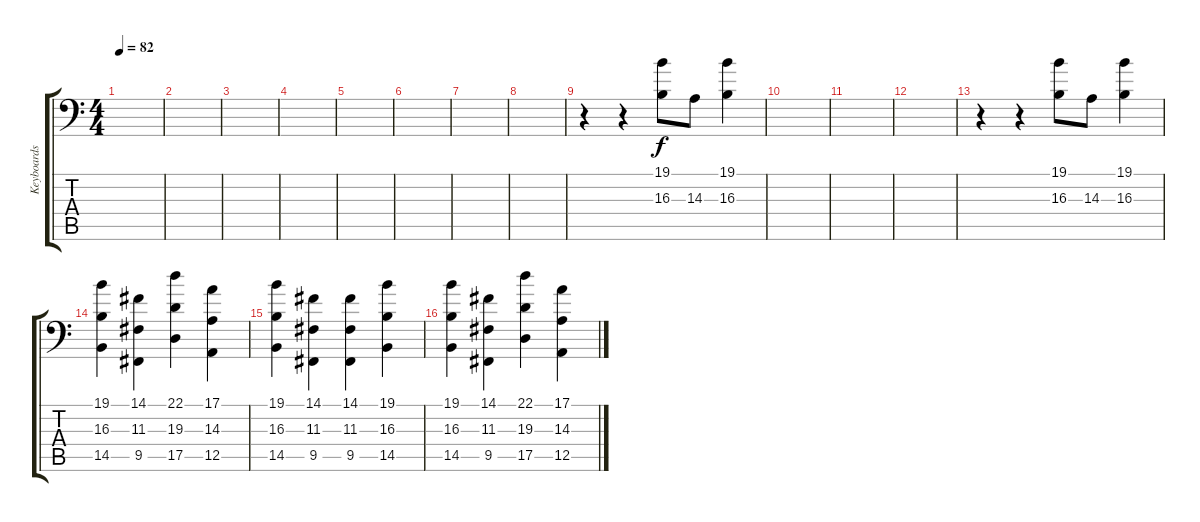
\track ("Keyboards" "Keyboards") {instrument stringensemble1}
\staff {score tabs}
\tuning (E3 B2 G2 D2 A1 E1) {hide}
\ts (4 4)
\tempo 82
\clef f4
\ks c
|
|
|
|
|
|
|
|
r.4 r.4 (19.1 16.3).8 14.3.8 (19.1 16.3).4 |
|
|
|
r.4 r.4 (19.1 16.3).8 14.3.8 (19.1 16.3).4 |
(19.1 16.3 14.5).4 (14.1 11.3 9.5).4 (22.1 19.3 17.5).4 (17.1 14.3 12.5).4 |
(19.1 16.3 14.5).4 (14.1 11.3 9.5).4 (14.1 11.3 9.5).4 (19.1 16.3 14.5).4 |
(19.1 16.3 14.5).4 (14.1 11.3 9.5).4 (22.1 19.3 17.5).4 (17.1 14.3 12.5).4
